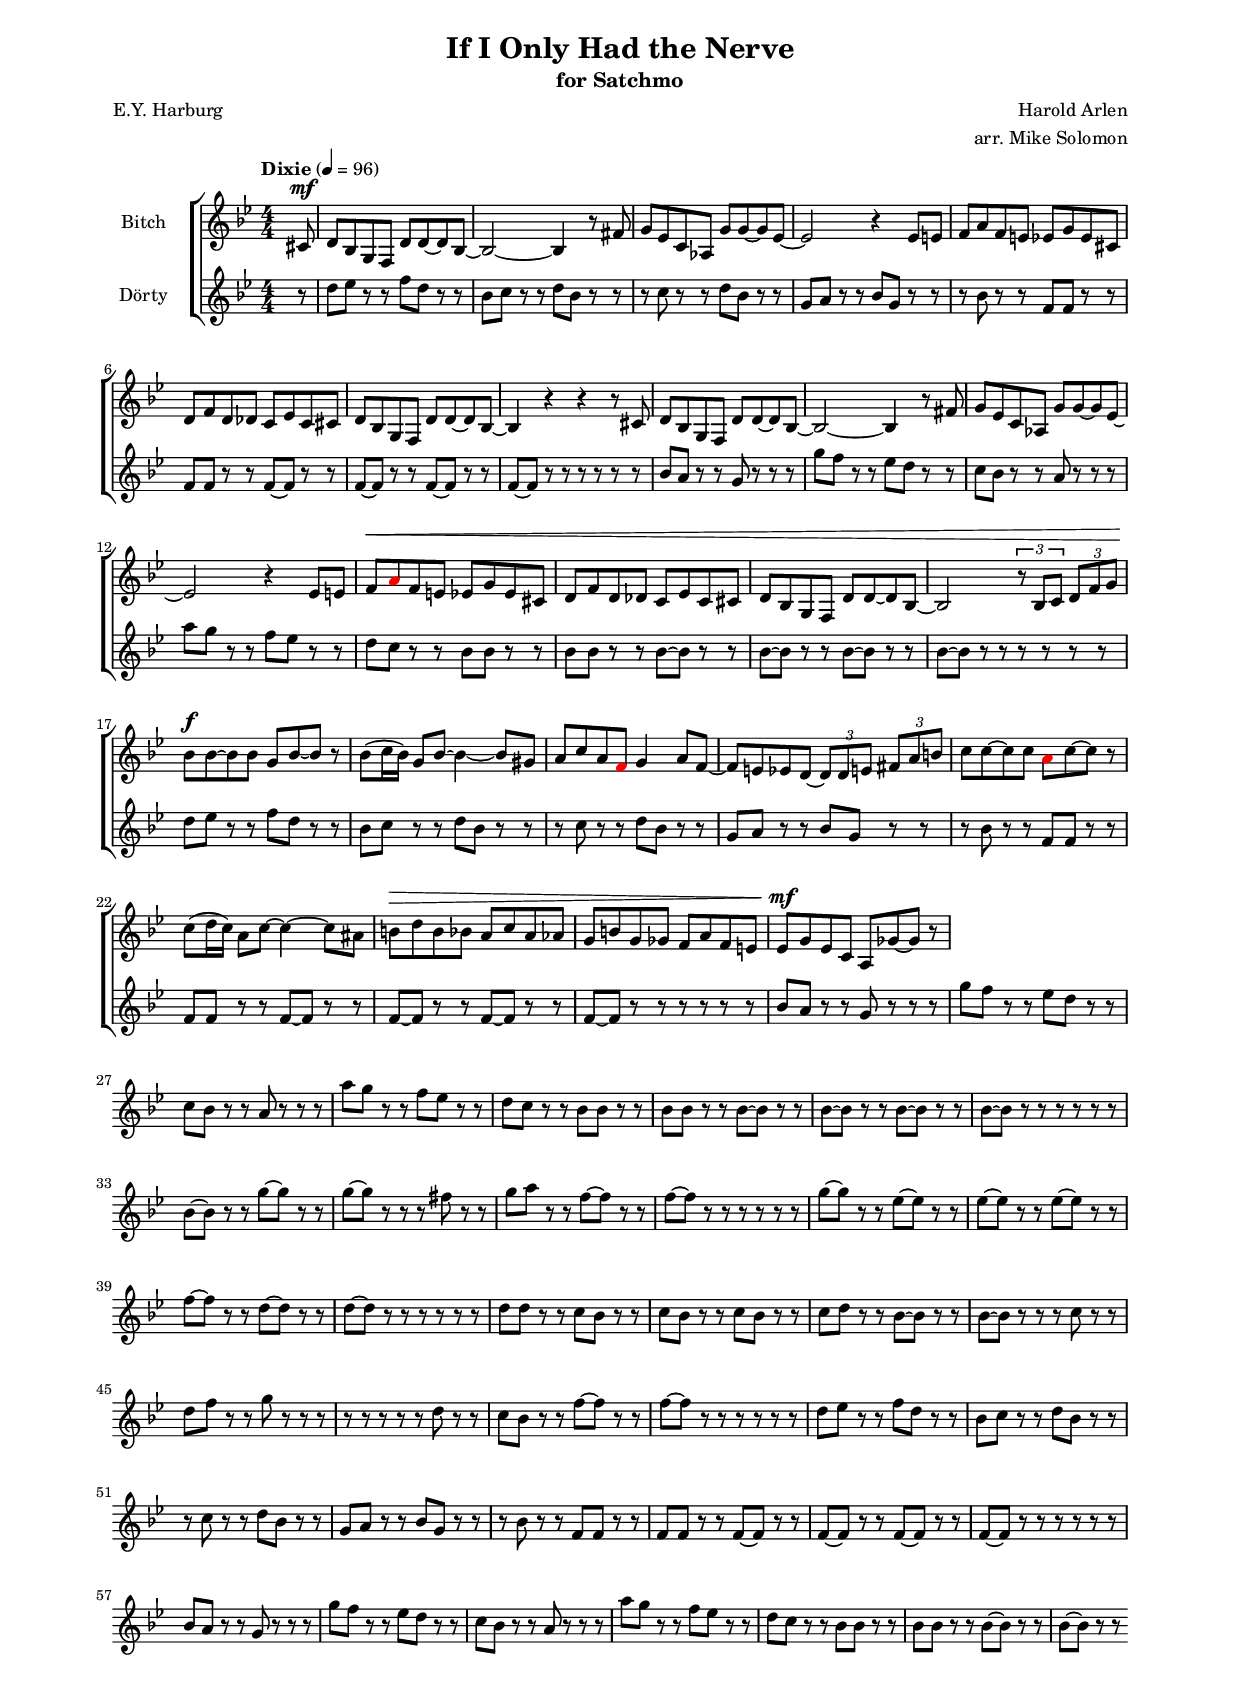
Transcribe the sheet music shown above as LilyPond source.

\version "2.19.0"
\include "defs-devel.ly"

marD = \markup \null
elsD = \markup \null
mikD = \markup \null
rynZ = \markup \null
desD = \markup \null

#(set-global-staff-size 15.87)
autoBeamInstruction = \autoBeamOn

solo = \markup \italic "solo"
psolo = \markup \italic "(solo)"
skat = \markup \italic "sit skat"
shoot = \markup \italic "SYT"

\header {
  title = "If I Only Had the Nerve"
  subtitle = "for Satchmo"
  %title = "Somewhere Over the Rainbow"
  composer = "Harold Arlen"
  poet = "E.Y. Harburg"
  arranger = "arr. Mike Solomon"
  %arranger = "arr. (anon)"
}
\paper {
  #(define fonts
    (set-global-fonts
    #:music "lilyjazz"
    #:brace "lilyjazz"
    #:roman "LilyJAZZText"
    #:sans "LilyJAZZChord"
    #:factor (/ staff-height pt 20)
  ))
  ragged-right = ##f
  left-margin = 0.75\in
  right-margin = 0.75\in
  %top-margin = 0.5\in
  bottom-margin = 0.6\in
  ragged-last-bottom = ##f
  %max-systems-per-page = #2
  %oddHeaderMarkup = "FIRST FULL DRAFT 20.10.14 4:44"
  %evenHeaderMarkup = "FIRST FULL DRAFT 20.10.14 4:44"
}


#(ly:set-option 'point-and-click #f)

#(set-global-staff-size 15.87)

railroad =  {
  \once \override BreathingSign.text = \markup \musicglyph #"scripts.caesura.straight"
  \breathe
}
myred = \once \override NoteHead #'color = #red

php = \once \override Hairpin.stencil = #(parenthesize-callback ly:hairpin::print)

\paper {
  footnote-separator-markup = \markup { \column { " "\override #`(span-factor . 1/5) { \draw-hline } }}
  footnote-padding = 1\mm
  top-system-spacing = #'((basic-distance . 1) (minimum-distance . 0) (padding . 1) (stretchability . 40))
  bottom-system-spacing = #'((basic-distance . 1) (minimum-distance . 0) (padding . 1) (stretchability . 50))
  ragged-right = ##f
}

prefatoryMatter = {
  \key bes \major
  \autoBeamInstruction
  \time 4/4
}

scorePrefatoryMatter = {
  \prefatoryMatter
  \partial 8
}

midiPrefatoryMatter = {
  \prefatoryMatter
  \partial 8
}

theme = \relative c {
  cis8-\tag #'first \mf |
  d8 bes8 g8 f8 d'8 d8 ~ d8 bes8 ~ |
  bes2 ~ bes4 r8 fis'8 |
  g8 ees8 c8 aes8 g'8 g8 ~ g8 ees8 ~ |
  ees2 r4 ees8 e8 |
  f8-\tag #'second \< \tag #'second { \rred } a8 f8 e8 ees8 g8 ees8 cis8 |
  d8 f8 d8 des8 c8 ees8 c8 cis8 |
  d8 bes8 g8 f8 d'8 d8 ~ d8 bes8 ~ |
  \tag #'first { bes4 }
  \tag #'second { bes2 }
}

marks = {
  \tempo "Dixie" 4=96
  \time 4/4
  \partial 8 s8
  \repeat unfold 25 { s1 }
}

soprano = \transpose c c {
  \transpose c c' \removeWithTag #'second \theme
  r4 r4 r8
  \transpose c c' \removeWithTag #'first \theme
  \relative c' {
    \times 2/3 { r8 bes c } \times 2/3 { d f g } |
    bes8\f bes8 ~ bes8 bes8 g8 bes8 ~ bes8 r8 |
    bes8 ( c16 bes ) g8 bes8 ~ bes4 ~ bes8 gis8 |
    a8 c8 a8 \rred f8 g4 a8 f8 ~ |
    f8 e8 ees8 d8 ~ \times 2/3 { d d e } \times 2/3 { fis a b } |
    c8 c8 ~ c8 c8 \rred a8 c8 ~ c8 r8 |
    c8 ( d16 c ) a8 c8 ~ c4 ~ c8 ais8 |
    b8\> d8 b8 bes8 a8 c8 a8 aes8 |
    g8 b8 g8 ges8 f8 a8 f8 e8 |
    ees8\mf g8 ees8 c8 a8 ges'8 ~ ges8 r8 |
  }
}

sopranoWords = \lyricmode {
}

test = {
  r8 d''8 ees''8 r8 r8 f''8 d''8 r8 r8 bes'8 c''8 r8 r8 d''8 bes'8 r8 r8 r8 c''8 r8 r8 d''8 bes'8 r8 r8 g'8 a'8 r8 r8 bes'8 g'8 r8 r8 r8 bes'8 r8 r8 f'8 f'8 r8 r8 f'8 f'8 r8 r8 f'8 ~ f'8 r8 r8 f'8 ~ f'8 r8 r8 f'8 ~ f'8 r8 r8 f'8 ~ f'8 r8 r8 r8 r8 r8 r8 bes'8 a'8 r8 r8 g'8 r8 r8 r8 g''8 f''8 r8 r8 ees''8 d''8 r8 r8 c''8 bes'8 r8 r8 a'8 r8 r8 r8 a''8 g''8 r8 r8 f''8 ees''8 r8 r8 d''8 c''8 r8 r8 bes'8 bes'8 r8 r8 bes'8 bes'8 r8 r8 bes'8 ~ bes'8 r8 r8 bes'8 ~ bes'8 r8 r8 bes'8 ~ bes'8 r8 r8 bes'8 ~ bes'8 r8 r8 r8 r8 r8 r8 d''8 ees''8 r8 r8 f''8 d''8 r8 r8 bes'8 c''8 r8 r8 d''8 bes'8 r8 r8 r8 c''8 r8 r8 d''8 bes'8 r8 r8 g'8 a'8 r8 r8 bes'8 g'8 r8 r8 r8 bes'8 r8 r8 f'8 f'8 r8 r8 f'8 f'8 r8 r8 f'8 ~ f'8 r8 r8 f'8 ~ f'8 r8 r8 f'8 ~ f'8 r8 r8 f'8 ~ f'8 r8 r8 r8 r8 r8 r8 bes'8 a'8 r8 r8 g'8 r8 r8 r8 g''8 f''8 r8 r8 ees''8 d''8 r8 r8 c''8 bes'8 r8 r8 a'8 r8 r8 r8 a''8 g''8 r8 r8 f''8 ees''8 r8 r8 d''8 c''8 r8 r8 bes'8 bes'8 r8 r8 bes'8 bes'8 r8 r8 bes'8 ~ bes'8 r8 r8 bes'8 ~ bes'8 r8 r8 bes'8 ~ bes'8 r8 r8 bes'8 ~ bes'8 r8 r8 r8 r8 r8 r8 bes'8 ~ bes'8 r8 r8 g''8 ~ g''8 r8 r8 g''8 ~ g''8 r8 r8 r8 fis''8 r8 r8 g''8 a''8 r8 r8 f''8 ~ f''8 r8 r8 f''8 ~ f''8 r8 r8 r8 r8 r8 r8 g''8 ~ g''8 r8 r8 ees''8 ~ ees''8 r8 r8 ees''8 ~ ees''8 r8 r8 ees''8 ~ ees''8 r8 r8 f''8 ~ f''8 r8 r8 d''8 ~ d''8 r8 r8 d''8 ~ d''8 r8 r8 r8 r8 r8 r8 d''8 d''8 r8 r8 c''8 bes'8 r8 r8 c''8 bes'8 r8 r8 c''8 bes'8 r8 r8 c''8 d''8 r8 r8 bes'8 ~ bes'8 r8 r8 bes'8 ~ bes'8 r8 r8 r8 c''8 r8 r8 d''8 f''8 r8 r8 g''8 r8 r8 r8 r8 r8 r8 r8 r8 d''8 r8 r8 c''8 bes'8 r8 r8 f''8 ~ f''8 r8 r8 f''8 ~ f''8 r8 r8 r8 r8 r8 r8 d''8 ees''8 r8 r8 f''8 d''8 r8 r8 bes'8 c''8 r8 r8 d''8 bes'8 r8 r8 r8 c''8 r8 r8 d''8 bes'8 r8 r8 g'8 a'8 r8 r8 bes'8 g'8 r8 r8 r8 bes'8 r8 r8 f'8 f'8 r8 r8 f'8 f'8 r8 r8 f'8 ~ f'8 r8 r8 f'8 ~ f'8 r8 r8 f'8 ~ f'8 r8 r8 f'8 ~ f'8 r8 r8 r8 r8 r8 r8 bes'8 a'8 r8 r8 g'8 r8 r8 r8 g''8 f''8 r8 r8 ees''8 d''8 r8 r8 c''8 bes'8 r8 r8 a'8 r8 r8 r8 a''8 g''8 r8 r8 f''8 ees''8 r8 r8 d''8 c''8 r8 r8 bes'8 bes'8 r8 r8 bes'8 bes'8 r8 r8 bes'8 ~ bes'8 r8 r8 bes'8 ~ bes'8 r8 r8
}


\score {
  \new ChoirStaff <<
    \new Staff \with { instrumentName = \bitchName %shortInstrumentName = #"M."
} <<
      \new Voice = "soprano" { << { \numericTimeSignature
	\scorePrefatoryMatter
        \soprano
      } {
	\scorePrefatoryMatter
        \marks
      } >> }
      \new Lyrics \lyricsto "soprano" {
        \sopranoWords
      }
    >>
    \new Staff \with { instrumentName = \dortyName %shortInstrumentName = #"E."
} <<
      \new Voice = "mezzo" { \numericTimeSignature
	\scorePrefatoryMatter
        \test
      }
    >>
  >>
  \layout {
    \context {
      \Voice
      \override TextScript #'layer = #6
      \override NoteHead #'layer = #7
      \override Glissando #'breakable = ##t
      \override TupletNumber #'breakable = ##t
      \override TupletBracket #'breakable = ##t
      \override DynamicLineSpanner.direction = #UP
      \remove "Forbid_line_break_engraver"
    }
    \context {
      \Staff
      %\consists "Metronome_mark_engraver"
      \override TimeSignature #'style = #'numbered
      \override StaffSymbol #'layer = #4
      \override TimeSignature #'layer = #3
      \override TimeSignature #'whiteout = ##t
    }
    \context {
      \Lyrics
      %\override LyricText #'whiteout = ##t
      \override LyricText #'layer = #6
    }
    \context {
      \Score
      %\remove "Metronome_mark_engraver"
      \override NonMusicalPaperColumn #'allow-loose-spacing = ##f
    }
  }
}
